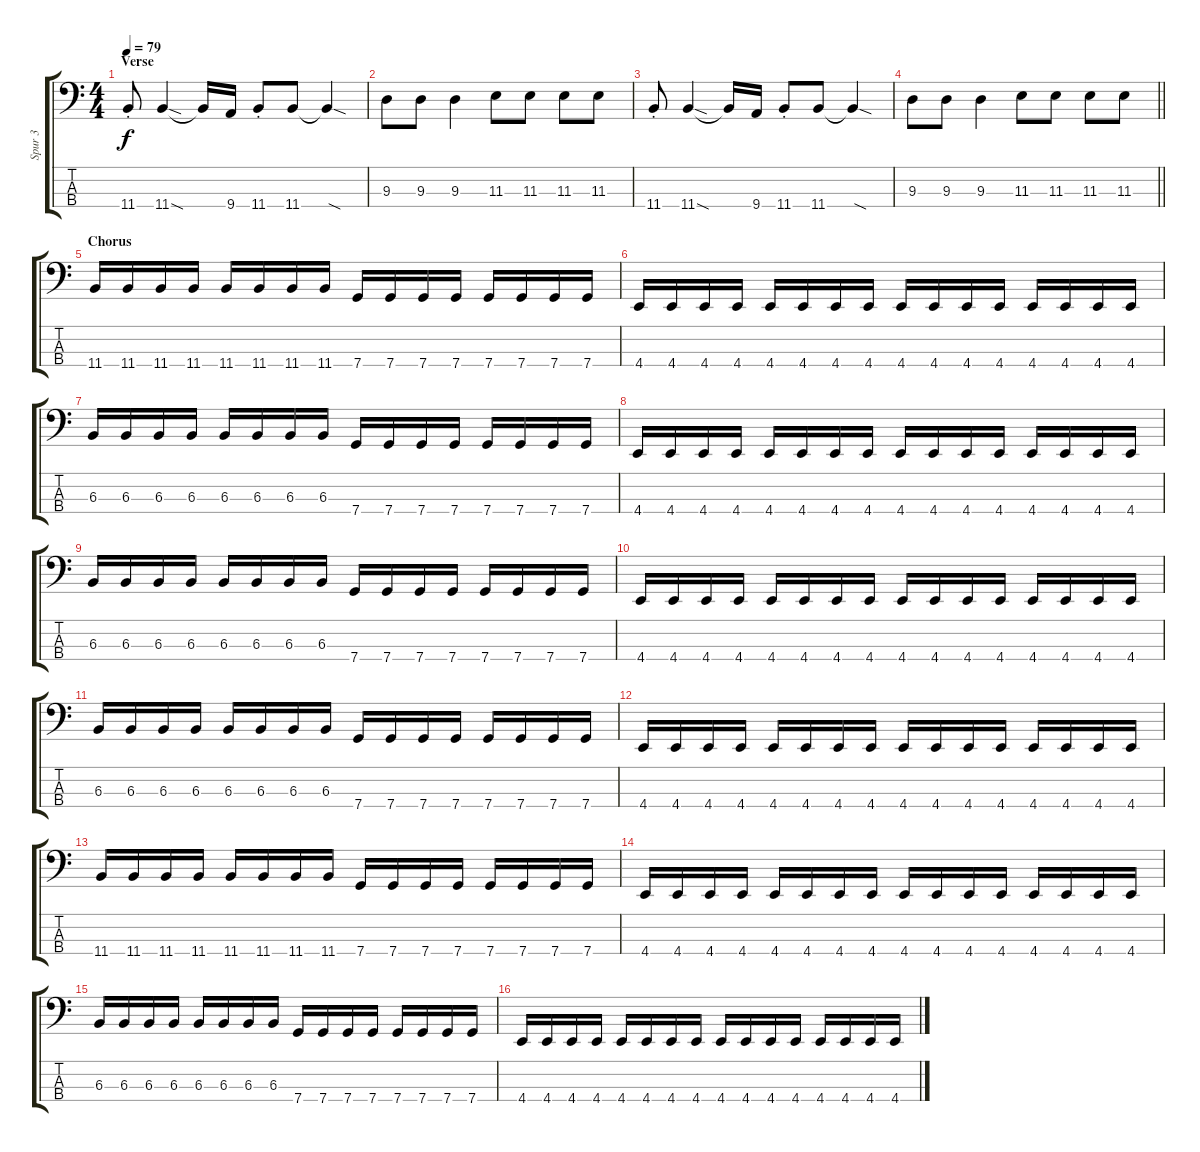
\track ("Spur 3" "Spur 3") {instrument electricbasspick}
\staff {score tabs}
\tuning (Eb2 Bb1 F1 C1) {hide}
\ts (4 4)
\section ("" "Verse")
\tempo 79
\clef f4
\ks c
11.4{st}.8{dy f} 11.4{sod}.4 11.4{t}.16 9.4.16 11.4{st}.8 11.4.8 11.4{sod t}.4 |
9.3.8 9.3.8 9.3.4 11.3.8 11.3.8 11.3.8 11.3.8 |
11.4{st}.8 11.4{sod}.4 11.4{t}.16 9.4.16 11.4{st}.8 11.4.8 11.4{sod t}.4 |
\barLineRight lightlight
9.3.8 9.3.8 9.3.4 11.3.8 11.3.8 11.3.8 11.3.8 |
\section ("" "Chorus")
11.4.16 11.4.16 11.4.16 11.4.16 11.4.16 11.4.16 11.4.16 11.4.16 7.4.16 7.4.16 7.4.16 7.4.16 7.4.16 7.4.16 7.4.16 7.4.16 |
4.4.16 4.4.16 4.4.16 4.4.16 4.4.16 4.4.16 4.4.16 4.4.16 4.4.16 4.4.16 4.4.16 4.4.16 4.4.16 4.4.16 4.4.16 4.4.16 |
6.3.16 6.3.16 6.3.16 6.3.16 6.3.16 6.3.16 6.3.16 6.3.16 7.4.16 7.4.16 7.4.16 7.4.16 7.4.16 7.4.16 7.4.16 7.4.16 |
4.4.16 4.4.16 4.4.16 4.4.16 4.4.16 4.4.16 4.4.16 4.4.16 4.4.16 4.4.16 4.4.16 4.4.16 4.4.16 4.4.16 4.4.16 4.4.16 |
6.3.16 6.3.16 6.3.16 6.3.16 6.3.16 6.3.16 6.3.16 6.3.16 7.4.16 7.4.16 7.4.16 7.4.16 7.4.16 7.4.16 7.4.16 7.4.16 |
4.4.16 4.4.16 4.4.16 4.4.16 4.4.16 4.4.16 4.4.16 4.4.16 4.4.16 4.4.16 4.4.16 4.4.16 4.4.16 4.4.16 4.4.16 4.4.16 |
6.3.16 6.3.16 6.3.16 6.3.16 6.3.16 6.3.16 6.3.16 6.3.16 7.4.16 7.4.16 7.4.16 7.4.16 7.4.16 7.4.16 7.4.16 7.4.16 |
4.4.16 4.4.16 4.4.16 4.4.16 4.4.16 4.4.16 4.4.16 4.4.16 4.4.16 4.4.16 4.4.16 4.4.16 4.4.16 4.4.16 4.4.16 4.4.16 |
11.4.16 11.4.16 11.4.16 11.4.16 11.4.16 11.4.16 11.4.16 11.4.16 7.4.16 7.4.16 7.4.16 7.4.16 7.4.16 7.4.16 7.4.16 7.4.16 |
4.4.16 4.4.16 4.4.16 4.4.16 4.4.16 4.4.16 4.4.16 4.4.16 4.4.16 4.4.16 4.4.16 4.4.16 4.4.16 4.4.16 4.4.16 4.4.16 |
6.3.16 6.3.16 6.3.16 6.3.16 6.3.16 6.3.16 6.3.16 6.3.16 7.4.16 7.4.16 7.4.16 7.4.16 7.4.16 7.4.16 7.4.16 7.4.16 |
4.4.16 4.4.16 4.4.16 4.4.16 4.4.16 4.4.16 4.4.16 4.4.16 4.4.16 4.4.16 4.4.16 4.4.16 4.4.16 4.4.16 4.4.16 4.4.16
